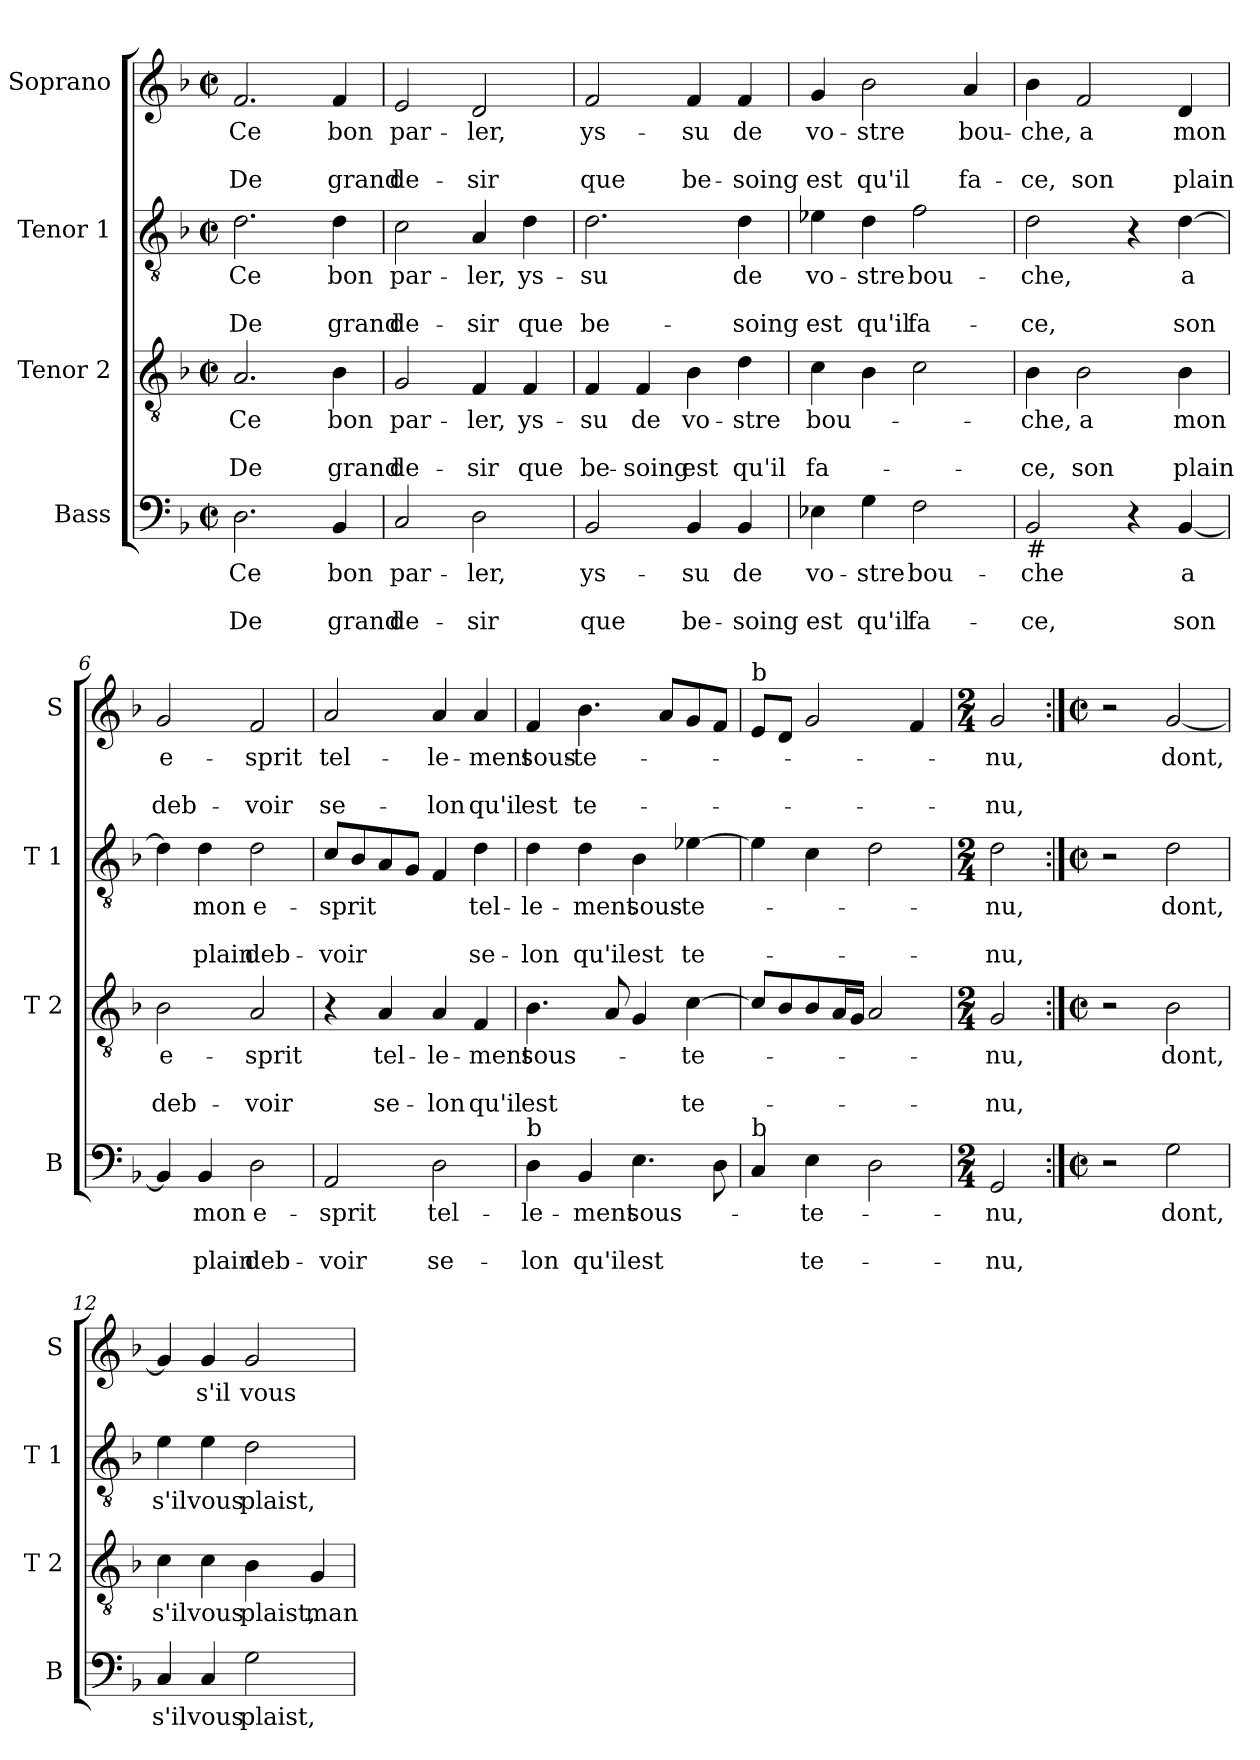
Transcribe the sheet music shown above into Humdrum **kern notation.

**kern	**text	**text	**text	**kern	**text	**text	**text	**kern	**text	**text	**text	**kern	**text	**text	**text
*part4	*part4	*part4	*part4	*part3	*part3	*part3	*part3	*part2	*part2	*part2	*part2	*part1	*part1	*part1	*part1
*staff4	*staff4	*staff4	*staff4	*staff3	*staff3	*staff3	*staff3	*staff2	*staff2	*staff2	*staff2	*staff1	*staff1	*staff1	*staff1
*I"Bass	*	*	*	*I"Tenor 2	*	*	*	*I"Tenor 1	*	*	*	*I"Soprano	*	*	*
*I'B	*	*	*	*I'T 2	*	*	*	*I'T 1	*	*	*	*I'S	*	*	*
*clefF4	*	*	*	*clefGv2	*	*	*	*clefGv2	*	*	*	*clefG2	*	*	*
*k[b-]	*	*	*	*k[b-]	*	*	*	*k[b-]	*	*	*	*k[b-]	*	*	*
*F:	*	*	*	*F:	*	*	*	*F:	*	*	*	*F:	*	*	*
*M2/2	*	*	*	*M2/2	*	*	*	*M2/2	*	*	*	*M2/2	*	*	*
*met(c|)	*	*	*	*met(c|)	*	*	*	*met(c|)	*	*	*	*met(c|)	*	*	*
=1	=1	=1	=1	=1	=1	=1	=1	=1	=1	=1	=1	=1	=1	=1	=1
!	!LO:LY:b	!	!LO:LY:b	!	!LO:LY:b	!	!LO:LY:b	!	!LO:LY:b	!	!LO:LY:b	!	!LO:LY:b	!	!LO:LY:b
2.D\	Ce	.	De	2.A/	Ce	.	De	2.d\	Ce	.	De	2.f/	Ce	.	De
!	!LO:LY:b	!	!LO:LY:b	!	!LO:LY:b	!	!LO:LY:b	!	!LO:LY:b	!	!LO:LY:b	!	!LO:LY:b	!	!LO:LY:b
4BB-/	bon	.	grand	4B-\	bon	.	grand	4d\	bon	.	grand	4f/	bon	.	grand
=2	=2	=2	=2	=2	=2	=2	=2	=2	=2	=2	=2	=2	=2	=2	=2
!	!LO:LY:b	!	!LO:LY:b	!	!LO:LY:b	!	!LO:LY:b	!	!LO:LY:b	!	!LO:LY:b	!	!LO:LY:b	!	!LO:LY:b
2C/	par-	.	de-	2G/	par-	.	de-	2c\	par-	.	de-	2e/	par-	.	de-
!	!LO:LY:b	!	!LO:LY:b	!	!LO:LY:b	!	!LO:LY:b	!	!LO:LY:b	!	!LO:LY:b	!	!LO:LY:b	!	!LO:LY:b
2D\	-ler,	.	-sir	4F/	-ler,	.	-sir	4A/	-ler,	.	-sir	2d/	-ler,	.	-sir
!	!	!	!	!	!LO:LY:b	!	!LO:LY:b	!	!LO:LY:b	!	!LO:LY:b	!	!	!	!
.	.	.	.	4F/	ys-	.	que	4d\	ys-	.	que	.	.	.	.
=3	=3	=3	=3	=3	=3	=3	=3	=3	=3	=3	=3	=3	=3	=3	=3
!	!LO:LY:b	!	!LO:LY:b	!	!LO:LY:b	!	!LO:LY:b	!	!LO:LY:b	!	!LO:LY:b	!	!LO:LY:b	!	!LO:LY:b
2BB-/	ys-	.	que	4F/	-su	.	be-	2.d\	-su	.	be-	2f/	ys-	.	que
!	!	!	!	!	!LO:LY:b	!	!LO:LY:b	!	!	!	!	!	!	!	!
.	.	.	.	4F/	de	.	-soing	.	.	.	.	.	.	.	.
!	!LO:LY:b	!	!LO:LY:b	!	!LO:LY:b	!	!LO:LY:b	!	!	!	!	!	!LO:LY:b	!	!LO:LY:b
4BB-/	-su	.	be-	4B-\	vo-	.	est	.	.	.	.	4f/	-su	.	be-
!	!LO:LY:b	!	!LO:LY:b	!	!LO:LY:b	!	!LO:LY:b	!	!LO:LY:b	!	!LO:LY:b	!	!LO:LY:b	!	!LO:LY:b
4BB-/	de	.	-soing	4d\	-stre	.	qu'il	4d\	de	.	-soing	4f/	de	.	-soing
=4	=4	=4	=4	=4	=4	=4	=4	=4	=4	=4	=4	=4	=4	=4	=4
!	!LO:LY:b	!	!LO:LY:b	!	!LO:LY:b	!	!LO:LY:b	!	!LO:LY:b	!	!LO:LY:b	!	!LO:LY:b	!	!LO:LY:b
4E-X\	vo-	.	est	4c\	bou-	.	fa-	4e-X\	vo-	.	est	4g/	vo-	.	est
!	!LO:LY:b	!	!LO:LY:b	!	!	!	!	!	!LO:LY:b	!	!LO:LY:b	!	!LO:LY:b	!	!LO:LY:b
4G\	-stre	.	qu'il	4B-\	.	.	.	4d\	-stre	.	qu'il	2b-\	-stre	.	qu'il
!	!LO:LY:b	!	!LO:LY:b	!	!	!	!	!	!LO:LY:b	!	!LO:LY:b	!	!	!	!
2F\	bou-	.	fa-	2c\	.	.	.	2f\	bou-	.	fa-	.	.	.	.
!	!	!	!	!	!	!	!	!	!	!	!	!	!LO:LY:b	!	!LO:LY:b
.	.	.	.	.	.	.	.	.	.	.	.	4a/	bou-	.	fa-
=5	=5	=5	=5	=5	=5	=5	=5	=5	=5	=5	=5	=5	=5	=5	=5
!LO:TX:b:t=#	!	!	!	!	!	!	!	!	!	!	!	!	!	!	!
!	!LO:LY:b	!	!LO:LY:b	!	!LO:LY:b	!	!LO:LY:b	!	!LO:LY:b	!	!LO:LY:b	!	!LO:LY:b	!	!LO:LY:b
2BB-/	-che	.	-ce,	4B-\	-che,	.	-ce,	2d\	-che,	.	-ce,	4b-\	-che,	.	-ce,
!	!	!	!	!	!LO:LY:b	!	!LO:LY:b	!	!	!	!	!	!LO:LY:b	!	!LO:LY:b
.	.	.	.	2B-\	a	.	son	.	.	.	.	2f/	a	.	son
4r	.	.	.	.	.	.	.	4r	.	.	.	.	.	.	.
!	!LO:LY:b	!	!LO:LY:b	!	!LO:LY:b	!	!LO:LY:b	!	!LO:LY:b	!	!LO:LY:b	!	!LO:LY:b	!	!LO:LY:b
[4BB-/	a	.	son	4B-\	mon	.	plain	[4d\	a	.	son	4d/	mon	.	plain
!!LO:LB:g=z
=6	=6	=6	=6	=6	=6	=6	=6	=6	=6	=6	=6	=6	=6	=6	=6
!	!	!	!	!	!LO:LY:b	!	!LO:LY:b	!	!	!	!	!	!LO:LY:b	!	!LO:LY:b
4BB-/]	.	.	.	2B-\	e-	.	deb-	4d\]	.	.	.	2g/	e-	.	deb-
!	!LO:LY:b	!	!LO:LY:b	!	!	!	!	!	!LO:LY:b	!	!LO:LY:b	!	!	!	!
4BB-/	mon	.	plain	.	.	.	.	4d\	mon	.	plain	.	.	.	.
!	!LO:LY:b	!	!LO:LY:b	!	!LO:LY:b	!	!LO:LY:b	!	!LO:LY:b	!	!LO:LY:b	!	!LO:LY:b	!	!LO:LY:b
2D\	e-	.	deb-	2A/	-sprit	.	-voir	2d\	e-	.	deb-	2f/	-sprit	.	-voir
=7	=7	=7	=7	=7	=7	=7	=7	=7	=7	=7	=7	=7	=7	=7	=7
!	!LO:LY:b	!	!LO:LY:b	!	!	!	!	!	!LO:LY:b	!	!LO:LY:b	!	!LO:LY:b	!	!LO:LY:b
2AA/	-sprit	.	-voir	4r	.	.	.	8c/L	-sprit	.	-voir	2a/	tel-	.	se-
.	.	.	.	.	.	.	.	8B-/	.	.	.	.	.	.	.
!	!	!	!	!	!LO:LY:b	!	!LO:LY:b	!	!	!	!	!	!	!	!
.	.	.	.	4A/	tel-	.	se-	8A/	.	.	.	.	.	.	.
.	.	.	.	.	.	.	.	8G/J	.	.	.	.	.	.	.
!	!LO:LY:b	!	!LO:LY:b	!	!LO:LY:b	!	!LO:LY:b	!	!	!	!	!	!LO:LY:b	!	!LO:LY:b
2D\	tel-	.	se-	4A/	-le-	.	-lon	4F/	.	.	.	4a/	-le-	.	-lon
!	!	!	!	!	!LO:LY:b	!	!LO:LY:b	!	!LO:LY:b	!	!LO:LY:b	!	!LO:LY:b	!	!LO:LY:b
.	.	.	.	4F/	-ment	.	qu'il	4d\	tel-	.	se-	4a/	-ment	.	qu'il
=8	=8	=8	=8	=8	=8	=8	=8	=8	=8	=8	=8	=8	=8	=8	=8
!LO:TX:a:t=b	!	!	!	!	!	!	!	!	!	!	!	!	!	!	!
!	!LO:LY:b	!	!LO:LY:b	!	!LO:LY:b	!	!LO:LY:b	!	!LO:LY:b	!	!LO:LY:b	!	!LO:LY:b	!	!LO:LY:b
4D\	-le-	.	-lon	4.B-\	sous-	.	est	4d\	-le-	.	-lon	4f/	sous-	.	est
!	!LO:LY:b	!	!LO:LY:b	!	!	!	!	!	!LO:LY:b	!	!LO:LY:b	!	!LO:LY:b	!	!LO:LY:b
4BB-/	-ment	.	qu'il	.	.	.	.	4d\	-ment	.	qu'il	4.b-\	-te-	.	te-
.	.	.	.	8A/	.	.	.	.	.	.	.	.	.	.	.
!	!LO:LY:b	!	!LO:LY:b	!	!	!	!	!	!LO:LY:b	!	!LO:LY:b	!	!	!	!
4.E\	sous-	.	est	4G/	.	.	.	4B-\	sous-	.	est	.	.	.	.
.	.	.	.	.	.	.	.	.	.	.	.	8a/L	.	.	.
!	!	!	!	!	!LO:LY:b	!	!LO:LY:b	!	!LO:LY:b	!	!LO:LY:b	!	!	!	!
.	.	.	.	[4c\	-te-	.	te-	[4e-X\	-te-	.	te-	8g/	.	.	.
8D\	.	.	.	.	.	.	.	.	.	.	.	8f/J	.	.	.
=9	=9	=9	=9	=9	=9	=9	=9	=9	=9	=9	=9	=9	=9	=9	=9
!	!	!	!	!	!	!	!	!	!	!	!	!LO:TX:a:t=b	!	!	!
!LO:TX:a:t=b	!	!	!	!	!	!	!	!	!	!	!	!	!	!	!
4C/	.	.	.	8c/L]	.	.	.	4e-\]	.	.	.	8e/L	.	.	.
.	.	.	.	8B-/	.	.	.	.	.	.	.	8d/J	.	.	.
!	!LO:LY:b	!	!LO:LY:b	!	!	!	!	!	!	!	!	!	!	!	!
4E\	-te-	.	te-	8B-/	.	.	.	4c\	.	.	.	2g/	.	.	.
.	.	.	.	16A/L	.	.	.	.	.	.	.	.	.	.	.
.	.	.	.	16G/JJ	.	.	.	.	.	.	.	.	.	.	.
2D\	.	.	.	2A/	.	.	.	2d\	.	.	.	.	.	.	.
.	.	.	.	.	.	.	.	.	.	.	.	4f/	.	.	.
=10	=10	=10	=10	=10	=10	=10	=10	=10	=10	=10	=10	=10	=10	=10	=10
*M2/4	*	*	*	*M2/4	*	*	*	*M2/4	*	*	*	*M2/4	*	*	*
!	!LO:LY:b	!	!LO:LY:b	!	!LO:LY:b	!	!LO:LY:b	!	!LO:LY:b	!	!LO:LY:b	!	!LO:LY:b	!	!LO:LY:b
2GG/	-nu,	.	-nu,	2G/	-nu,	.	-nu,	2d\	-nu,	.	-nu,	2g/	-nu,	.	-nu,
!!LO:PB:g=z
=11:|!	=11:|!	=11:|!	=11:|!	=11:|!	=11:|!	=11:|!	=11:|!	=11:|!	=11:|!	=11:|!	=11:|!	=11:|!	=11:|!	=11:|!	=11:|!
*M2/2	*	*	*	*M2/2	*	*	*	*M2/2	*	*	*	*M2/2	*	*	*
*met(c|)	*	*	*	*met(c|)	*	*	*	*met(c|)	*	*	*	*met(c|)	*	*	*
2r	.	.	.	2r	.	.	.	2r	.	.	.	2r	.	.	.
!	!LO:LY:b	!	!	!	!LO:LY:b	!	!	!	!LO:LY:b	!	!	!	!LO:LY:b	!	!
2G\	dont,	.	.	2B-\	dont,	.	.	2d\	dont,	.	.	[2g/	dont,	.	.
=12	=12	=12	=12	=12	=12	=12	=12	=12	=12	=12	=12	=12	=12	=12	=12
!	!LO:LY:b	!	!	!	!LO:LY:b	!	!	!	!LO:LY:b	!	!	!	!	!	!
4C/	s'il	.	.	4c\	s'il	.	.	4e\	s'il	.	.	4g/]	.	.	.
!	!LO:LY:b	!	!	!	!LO:LY:b	!	!	!	!LO:LY:b	!	!	!	!LO:LY:b	!	!
4C/	vous	.	.	4c\	vous	.	.	4e\	vous	.	.	4g/	s'il	.	.
!	!LO:LY:b	!	!	!	!LO:LY:b	!	!	!	!LO:LY:b	!	!	!	!LO:LY:b	!	!
2G\	plaist,	.	.	4B-\	plaist,	.	.	2d\	plaist,	.	.	2g/	vous	.	.
!	!	!	!	!	!LO:LY:b	!	!	!	!	!	!	!	!	!	!
.	.	.	.	4G/	man-	.	.	.	.	.	.	.	.	.	.
=	=	=	=	=	=	=	=	=	=	=	=	=	=	=	=
*-	*-	*-	*-	*-	*-	*-	*-	*-	*-	*-	*-	*-	*-	*-	*-
